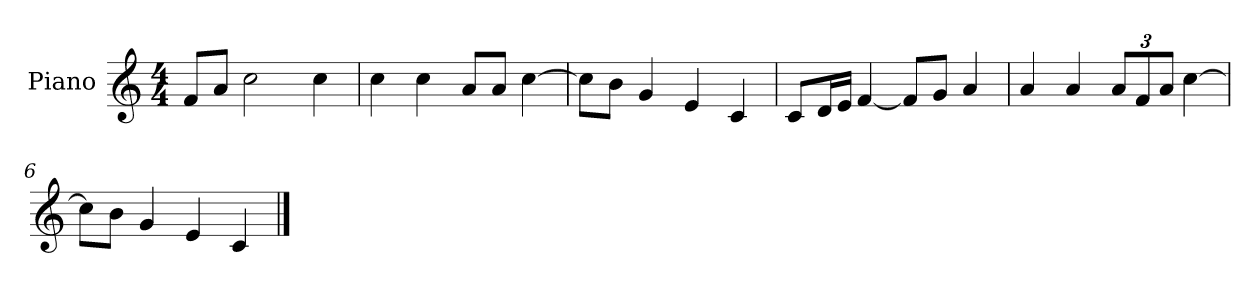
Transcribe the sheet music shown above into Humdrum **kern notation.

**kern
*part1
*staff1
*I"Piano
*I'P-no
*clefG2
*k[]
*M4/4
*MM90
=1
8f/L
8a/J
2cc\
4cc\
=2
4cc\
4cc\
8a/L
8a/J
[4cc\
=3
8cc\L]
8b\J
4g/
4e/
4c/
=4
8c/L
16d/L
16e/JJ
[4f/
8f/L]
8g/J
4a/
=5
4a/
4a/
*Xbrackettup
12a/L
12f/
12a/J
[4cc\
=6
8cc\L]
8b\J
4g/
4e/
4c/
==
*-
